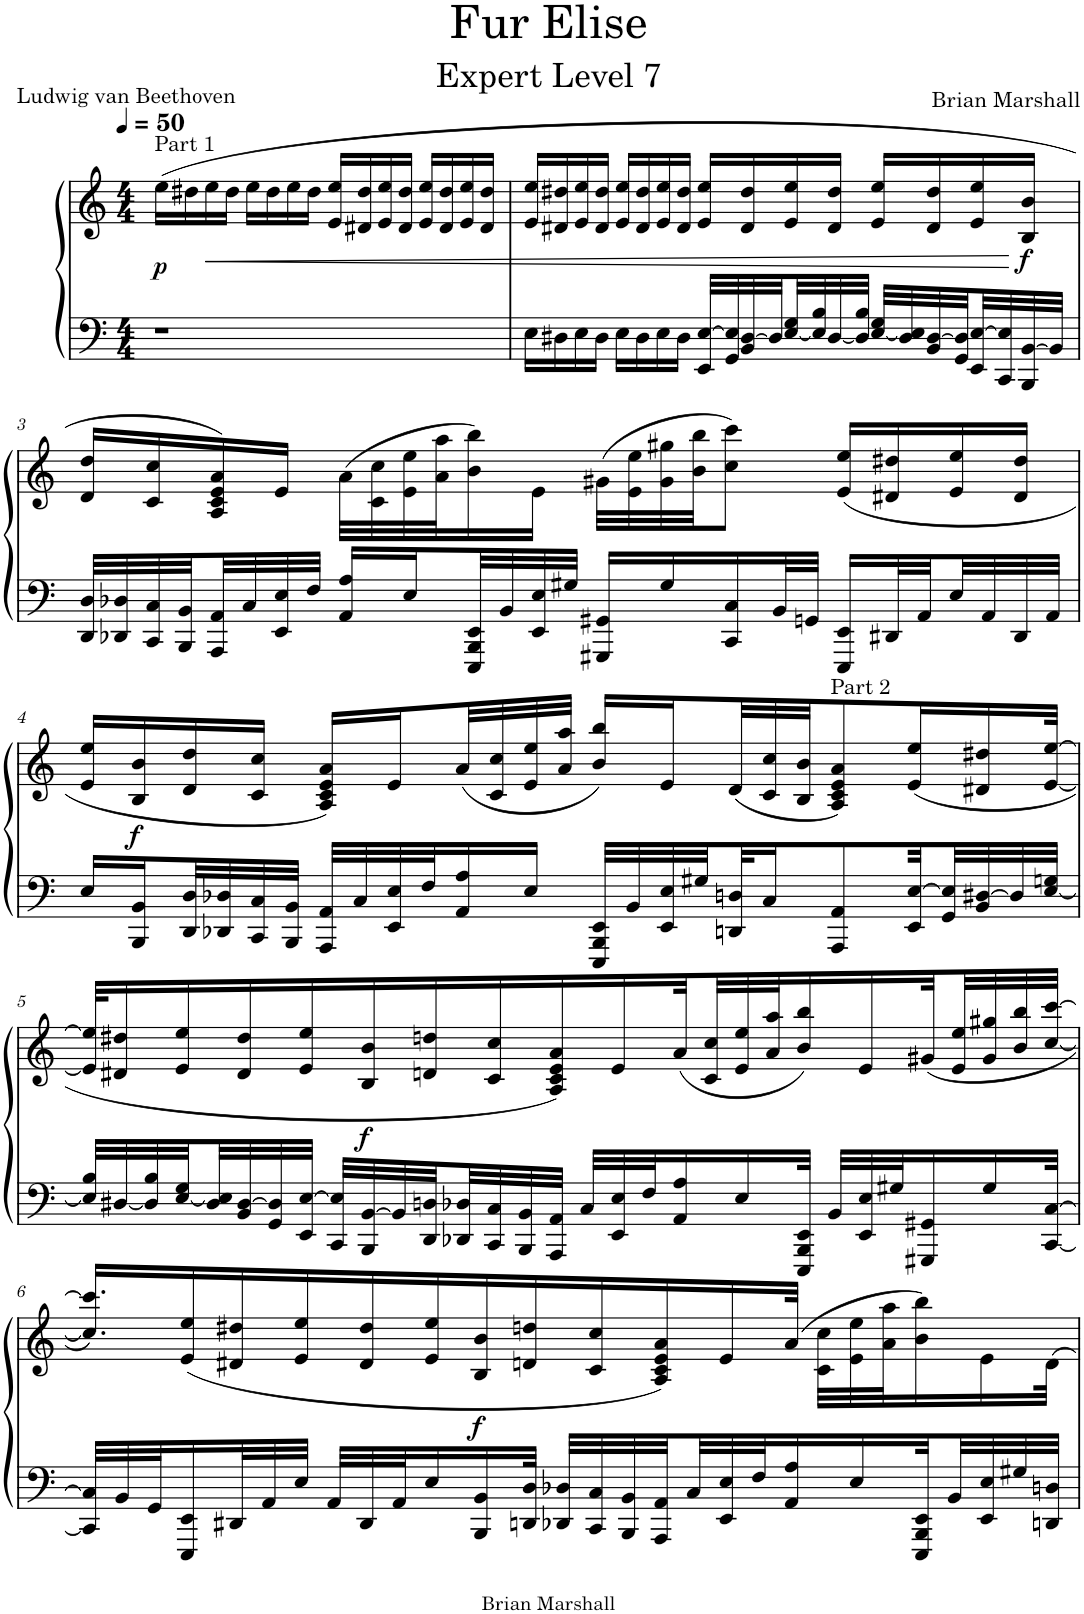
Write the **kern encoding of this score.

**kern	**kern	**dynam
*part1	*part1	*part1
*staff2	*staff1	*staff1/2
*I"Piano	*	*
*I'Pno.	*	*
*clefF4	*clefG2	*
*k[]	*k[]	*
*M4/4	*M4/4	*
*MM50	*MM50	*
=1	=1	=1
!	!LO:TX:a:t=Part 1	!
!	!	!LO:DY:b
1r	(16ee\LL	p
.	16dd#X\	.
!	!	!LO:HP:b
.	16ee\	<
.	16dd#\JJ	.
.	16ee\LL	.
.	16dd#\	.
.	16ee\	.
.	16dd#\JJ	.
.	16e/ 16ee/LL	.
.	16d#X/ 16dd#/	.
.	16e/ 16ee/	.
.	16d#/ 16dd#/JJ	.
.	16e/ 16ee/LL	.
.	16d#/ 16dd#/	.
.	16e/ 16ee/	.
.	16d#/ 16dd#/JJ	.
=2	=2	=2
16E\LL	16e/ 16ee/LL	.
16D#X\	16d#X/ 16dd#X/	.
16E\	16e/ 16ee/	.
16D#\JJ	16d#/ 16dd#/JJ	.
16E\LL	16e/ 16ee/LL	.
16D#\	16d#/ 16dd#/	.
16E\	16e/ 16ee/	.
16D#\JJ	16d#/ 16dd#/JJ	.
32EE/ [32E/LLL	16e/ 16ee/LL	.
32GG/ 32E/]	.	.
32BB/ [32D#/	16d#/ 16dd#/	.
32D#/]	.	.
[32E/ 32G/	16e/ 16ee/	.
32E/] 32B/	.	.
[32D#/	16d#/ 16dd#/JJ	.
32D#/] 32B/JJJ	.	.
[32E/ 32G/LLL	16e/ 16ee/LL	.
32D#/ 32E/]	.	.
32BB/ [32D#/	16d#/ 16dd#/	.
32GG/ 32D#/]	.	.
32EE/ [32E/	16e/ 16ee/	.
32CC/ 32E/]	.	.
!	!	!LO:DY:n=1:b
32BBB/ [32BB/	16B/ 16b/JJ	[ f
32BB/JJJ]	.	.
!!LO:LB:g=z
=3	=3	=3
32DD/ 32D/LLL	16d/ 16dd/LL	.
32DD-X/ 32D-X/	.	.
32CC/ 32C/	16c/ 16cc/	.
32BBB/ 32BB/	.	.
32AAA/ 32AA/	16A/ 16c/ 16e/ 16a/)	.
32C/	.	.
32EE/ 32E/	16e/JJ	.
32F/JJJ	.	.
16AA/ 16A/LL	(32a\LLL	.
.	32c\ 32cc\	.
16E/	32e\ 32ee\	.
.	32a\ 32aa\J	.
32EEE/ 32BBB/ 32EE/L	16b\ 16bb\)	.
32BB/	.	.
32EE/ 32E/	16e\JJ	.
32G#X/JJJ	.	.
16GGG#X/ 16GG#X/LL	(32g#X\LLL	.
.	32e\ 32ee\	.
16G#/	32g#\ 32gg#X\	.
.	32b\ 32bb\JJ	.
16CC/ 16C/	8cc\ 8ccc\J)	.
32BB/L	.	.
32GGn/JJJ	.	.
16EEE/ 16EE/LL	(16e/ 16ee/LL	.
32DD#X/L	16d#X/ 16dd#X/	.
32AA/	.	.
32E/	16e/ 16ee/	.
32AA/	.	.
32DD#/	16d#/ 16dd#/JJ	.
32AA/JJJ	.	.
!!LO:LB:g=z
=4	=4	=4
16E/LL	16e/ 16ee/LL	.
!	!	!LO:DY:b
16BBB/ 16BB/	16B/ 16b/	f
32DD/ 32D/L	16d/ 16dd/	.
32DD-X/ 32D-X/	.	.
32CC/ 32C/	16c/ 16cc/JJ	.
32BBB/ 32BB/JJJ	.	.
32AAA/ 32AA/LLL	16A/ 16c/ 16e/ 16a/LL)	.
32C/	.	.
32EE/ 32E/	16e/	.
32F/J	.	.
16AA/ 16A/	(32a/L	.
.	32c/ 32cc/	.
16E/JJ	32e/ 32ee/	.
.	32a/ 32aa/JJJ	.
32EEE/ 32BBB/ 32EE/LLL	16b/ 16bb/LL)	.
32BB/	.	.
32EE/ 32E/	16e/	.
32G#X/	.	.
32DDn/ 32Dn/J	(32d/L	.
16C/J	32c/ 32cc/	.
.	32B/ 32b/JJ	.
!	!LO:TX:a:t=Part 2	!
8AAA/ 8AA/	8A/ 8c/ 8e/ 8a/)	.
32EE/ [32E/LL	(16e/ 16ee/L	.
32GG/ 32E/]	.	.
32BB/ [32D#X/	16d#X/ 16dd#X/	.
32D#/]	.	.
[32E/ 32Gn/JJJ	[32e/ [32ee/JJk	.
!!LO:LB:g=z
=5	=5	=5
32E/] 32B/LLL	32e/] 32ee/]KLL	.
[32D#X/	16d#X/ 16dd#X/	.
32D#/] 32B/	.	.
[32E/ 32G/	16e/ 16ee/	.
32D#/ 32E/]	.	.
32BB/ [32D#/	16d#/ 16dd#/	.
32GG/ 32D#/]	.	.
32EE/ [32E/JJJ	16e/ 16ee/	.
32CC/ 32E/]LLL	.	.
!	!	!LO:DY:b
32BBB/ [32BB/	16B/ 16b/	f
32BB/]	.	.
32DD/ 32Dn/	16dn/ 16ddn/	.
32DD-X/ 32D-X/	.	.
32CC/ 32C/	16c/ 16cc/	.
32BBB/ 32BB/	.	.
32AAA/ 32AA/JJJ	16A/ 16c/ 16e/ 16a/)	.
32C/LLL	.	.
32EE/ 32E/	16e/	.
32F/J	.	.
16AA/ 16A/	(32a/L	.
.	32c/ 32cc/	.
16E/	32e/ 32ee/	.
.	32a/ 32aa/J	.
32EEE/ 32BBB/ 32EE/JJk	16b/ 16bb/)	.
32BB/LLL	.	.
32EE/ 32E/	16e/	.
32G#X/J	.	.
16GGG#X/ 16GG#X/	(32g#X/L	.
.	32e/ 32ee/	.
16G#/	32g#/ 32gg#X/	.
.	32b/ 32bb/	.
[32CC/ [32C/JJk	[32cc/ [32ccc/JJJ	.
!!LO:LB:g=z
=6	=6	=6
32CC/] 32C/]LLL	16.cc/] 16.ccc/]LL)	.
32BB/	.	.
32GG/J	.	.
16EEE/ 16EE/	(16e/ 16ee/	.
32DD#X/L	16d#X/ 16dd#X/	.
32AA/	.	.
32E/JJJ	16e/ 16ee/	.
32AA/LLL	.	.
32DD#/	16d#/ 16dd#/	.
32AA/J	.	.
16E/	16e/ 16ee/	.
!	!	!LO:DY:b
16BBB/ 16BB/	16B/ 16b/	f
32DDn/ 32D/JJk	16dn/ 16ddn/	.
32DD-X/ 32D-X/LLL	.	.
32CC/ 32C/	16c/ 16cc/	.
32BBB/ 32BB/	.	.
32AAA/ 32AA/	16A/ 16c/ 16e/ 16a/)	.
32C/	.	.
32EE/ 32E/	16e/	.
32F/J	.	.
16AA/ 16A/	(32a/JJk	.
.	32c\ 32cc\LLL	.
16E/	32e\ 32ee\	.
.	32a\ 32aa\J	.
32EEE/ 32BBB/ 32EE/L	16b\ 16bb\)	.
32BB/	.	.
32EE/ 32E/	16e\	.
32G#X/	.	.
32DDn/ 32Dn/JJJ	32d\JJk	.
=	=	=
*-	*-	*-
